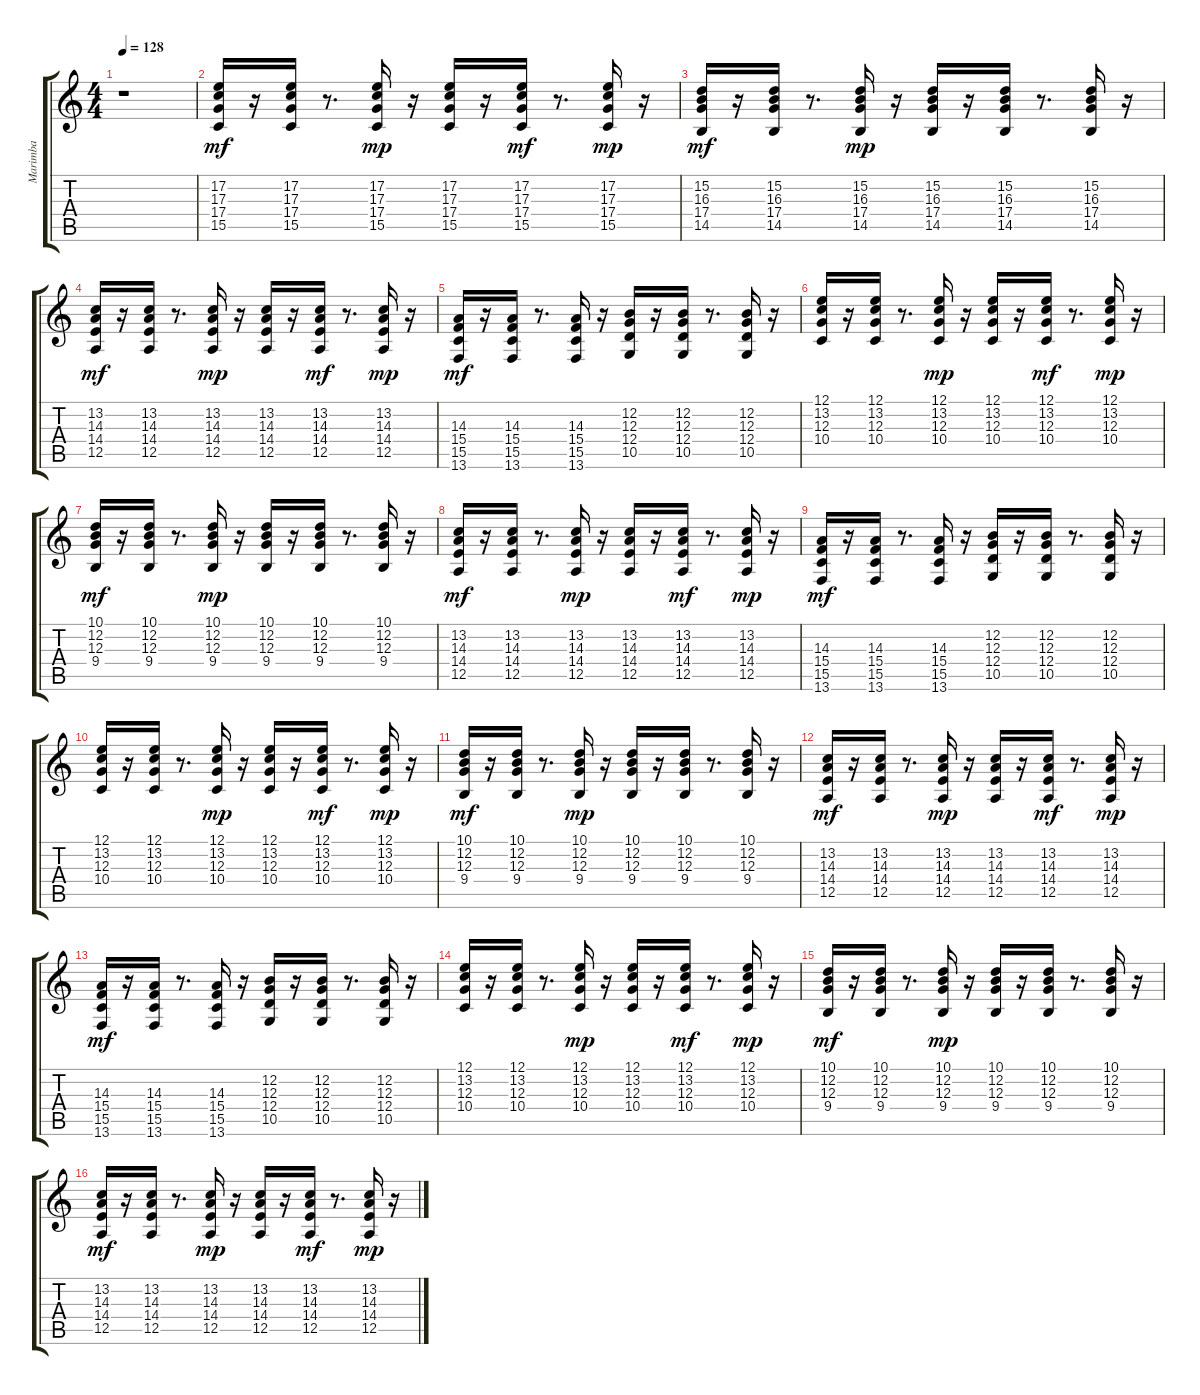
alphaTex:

\track ("Marimba" "Marimba") {instrument marimba}
\staff {score tabs}
\tuning (E4 B3 G3 D3 A2 E2) {hide}
\ts (4 4)
\tempo 128
\clef g2
\ks c
r.1{dy mf} |
(17.2 17.3 17.4 15.5).16 r.16 (17.2 17.3 17.4 15.5).16 r.8{d} (17.2 17.3 17.4 15.5).16{dy mp} r.16 (17.2 17.3 17.4 15.5).16 r.16 (17.2 17.3 17.4 15.5).16{dy mf} r.8{d} (17.2 17.3 17.4 15.5).16{dy mp} r.16 |
(15.2 16.3 17.4 14.5).16{dy mf} r.16 (15.2 16.3 17.4 14.5).16 r.8{d} (15.2 16.3 17.4 14.5).16{dy mp} r.16 (15.2 16.3 17.4 14.5).16 r.16 (15.2 16.3 17.4 14.5).16 r.8{d} (15.2 16.3 17.4 14.5).16 r.16 |
(13.2 14.3 14.4 12.5).16{dy mf} r.16 (13.2 14.3 14.4 12.5).16 r.8{d} (13.2 14.3 14.4 12.5).16{dy mp} r.16 (13.2 14.3 14.4 12.5).16 r.16 (13.2 14.3 14.4 12.5).16{dy mf} r.8{d} (13.2 14.3 14.4 12.5).16{dy mp} r.16 |
(14.3 15.4 15.5 13.6).16{dy mf} r.16 (14.3 15.4 15.5 13.6).16 r.8{d} (14.3 15.4 15.5 13.6).16 r.16 (12.2 12.3 12.4 10.5).16 r.16 (12.2 12.3 12.4 10.5).16 r.8{d} (12.2 12.3 12.4 10.5).16 r.16 |
(12.1 13.2 12.3 10.4).16 r.16 (12.1 13.2 12.3 10.4).16 r.8{d} (12.1 13.2 12.3 10.4).16{dy mp} r.16 (12.1 13.2 12.3 10.4).16 r.16 (12.1 13.2 12.3 10.4).16{dy mf} r.8{d} (12.1 13.2 12.3 10.4).16{dy mp} r.16 |
(10.1 12.2 12.3 9.4).16{dy mf} r.16 (10.1 12.2 12.3 9.4).16 r.8{d} (10.1 12.2 12.3 9.4).16{dy mp} r.16 (10.1 12.2 12.3 9.4).16 r.16 (10.1 12.2 12.3 9.4).16 r.8{d} (10.1 12.2 12.3 9.4).16 r.16 |
(13.2 14.3 14.4 12.5).16{dy mf} r.16 (13.2 14.3 14.4 12.5).16 r.8{d} (13.2 14.3 14.4 12.5).16{dy mp} r.16 (13.2 14.3 14.4 12.5).16 r.16 (13.2 14.3 14.4 12.5).16{dy mf} r.8{d} (13.2 14.3 14.4 12.5).16{dy mp} r.16 |
(14.3 15.4 15.5 13.6).16{dy mf} r.16 (14.3 15.4 15.5 13.6).16 r.8{d} (14.3 15.4 15.5 13.6).16 r.16 (12.2 12.3 12.4 10.5).16 r.16 (12.2 12.3 12.4 10.5).16 r.8{d} (12.2 12.3 12.4 10.5).16 r.16 |
(12.1 13.2 12.3 10.4).16 r.16 (12.1 13.2 12.3 10.4).16 r.8{d} (12.1 13.2 12.3 10.4).16{dy mp} r.16 (12.1 13.2 12.3 10.4).16 r.16 (12.1 13.2 12.3 10.4).16{dy mf} r.8{d} (12.1 13.2 12.3 10.4).16{dy mp} r.16 |
(10.1 12.2 12.3 9.4).16{dy mf} r.16 (10.1 12.2 12.3 9.4).16 r.8{d} (10.1 12.2 12.3 9.4).16{dy mp} r.16 (10.1 12.2 12.3 9.4).16 r.16 (10.1 12.2 12.3 9.4).16 r.8{d} (10.1 12.2 12.3 9.4).16 r.16 |
(13.2 14.3 14.4 12.5).16{dy mf} r.16 (13.2 14.3 14.4 12.5).16 r.8{d} (13.2 14.3 14.4 12.5).16{dy mp} r.16 (13.2 14.3 14.4 12.5).16 r.16 (13.2 14.3 14.4 12.5).16{dy mf} r.8{d} (13.2 14.3 14.4 12.5).16{dy mp} r.16 |
(14.3 15.4 15.5 13.6).16{dy mf} r.16 (14.3 15.4 15.5 13.6).16 r.8{d} (14.3 15.4 15.5 13.6).16 r.16 (12.2 12.3 12.4 10.5).16 r.16 (12.2 12.3 12.4 10.5).16 r.8{d} (12.2 12.3 12.4 10.5).16 r.16 |
(12.1 13.2 12.3 10.4).16 r.16 (12.1 13.2 12.3 10.4).16 r.8{d} (12.1 13.2 12.3 10.4).16{dy mp} r.16 (12.1 13.2 12.3 10.4).16 r.16 (12.1 13.2 12.3 10.4).16{dy mf} r.8{d} (12.1 13.2 12.3 10.4).16{dy mp} r.16 |
(10.1 12.2 12.3 9.4).16{dy mf} r.16 (10.1 12.2 12.3 9.4).16 r.8{d} (10.1 12.2 12.3 9.4).16{dy mp} r.16 (10.1 12.2 12.3 9.4).16 r.16 (10.1 12.2 12.3 9.4).16 r.8{d} (10.1 12.2 12.3 9.4).16 r.16 |
(13.2 14.3 14.4 12.5).16{dy mf} r.16 (13.2 14.3 14.4 12.5).16 r.8{d} (13.2 14.3 14.4 12.5).16{dy mp} r.16 (13.2 14.3 14.4 12.5).16 r.16 (13.2 14.3 14.4 12.5).16{dy mf} r.8{d} (13.2 14.3 14.4 12.5).16{dy mp} r.16
